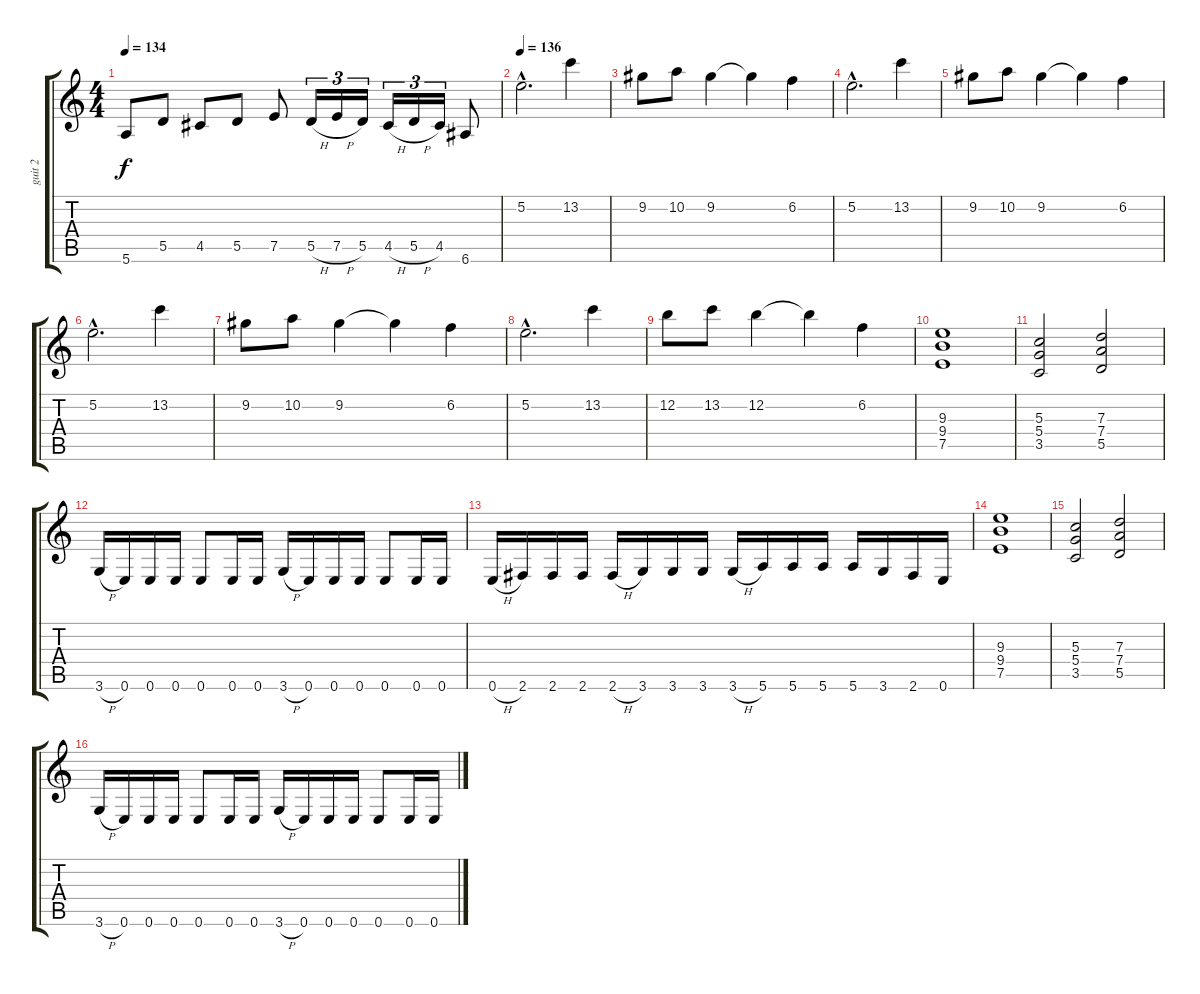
\track ("guit 2" "guit 2") {instrument distortionguitar}
\staff {score tabs}
\tuning (E4 B3 G3 D3 A2 E2) {hide}
\ts (4 4)
\tempo 134
\clef g2
\ks c
5.6.8{dy f} 5.5.8 4.5.8 5.5.8 7.5.8 5.5{h}.16{tu (3 2)} 7.5{h}.16{tu (3 2)} 5.5.16{tu (3 2)} 4.5{h}.16{tu (3 2)} 5.5{h}.16{tu (3 2)} 4.5.16{tu (3 2)} 6.6.8 |
\tempo 136
5.2{hac}.2{d} 13.2.4 |
9.2.8 10.2.8 9.2.4 9.2{t}.4 6.2.4 |
5.2{hac}.2{d} 13.2.4 |
9.2.8 10.2.8 9.2.4 9.2{t}.4 6.2.4 |
5.2{hac}.2{d} 13.2.4 |
9.2.8 10.2.8 9.2.4 9.2{t}.4 6.2.4 |
5.2{hac}.2{d} 13.2.4 |
12.2.8 13.2.8 12.2.4 12.2{t}.4 6.2.4 |
(9.3 9.4 7.5).1 |
(5.3 5.4 3.5).2 (7.3 7.4 5.5).2 |
3.6{h}.16 0.6.16 0.6.16 0.6.16 0.6.8 0.6.16 0.6.16 3.6{h}.16 0.6.16 0.6.16 0.6.16 0.6.8 0.6.16 0.6.16 |
0.6{h}.16 2.6.16 2.6.16 2.6.16 2.6{h}.16 3.6.16 3.6.16 3.6.16 3.6{h}.16 5.6.16 5.6.16 5.6.16 5.6.16 3.6.16 2.6.16 0.6.16 |
(9.3 9.4 7.5).1 |
(5.3 5.4 3.5).2 (7.3 7.4 5.5).2 |
3.6{h}.16 0.6.16 0.6.16 0.6.16 0.6.8 0.6.16 0.6.16 3.6{h}.16 0.6.16 0.6.16 0.6.16 0.6.8 0.6.16 0.6.16
